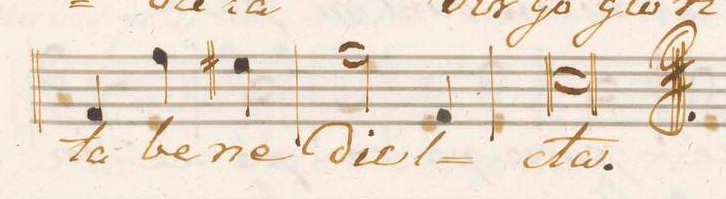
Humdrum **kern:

**kern	**text
*I"Basso.	*
*clefF4	*
*k[]	*
*met(c|)	*
*M3/4	*
4AA/	-ta
4A\	be-
4G#X\	-ne-
=76	=76
2A\	-dic-
4AA/	.
=77	=77
0.E	-cta.
==	==
*-	*-
